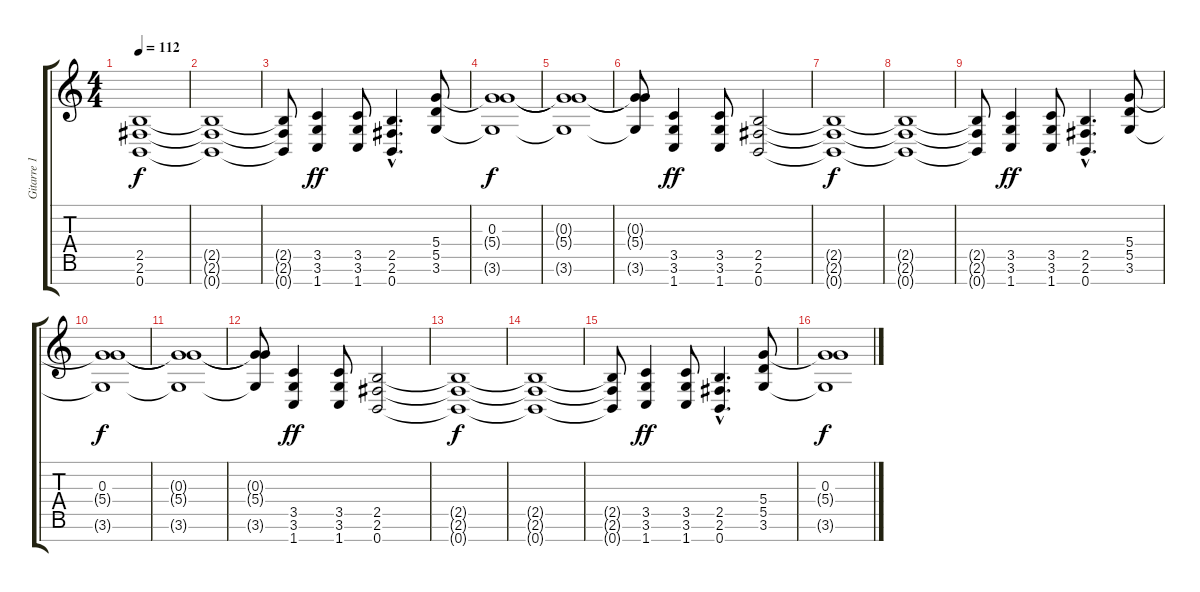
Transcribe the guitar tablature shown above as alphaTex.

\track ("Gitarre 1" "Gitarre 1") {instrument distortionguitar}
\staff {score tabs}
\tuning (E4 B3 G3 D3 A2 E2 B1) {hide}
\ts (4 4)
\tempo 112
\clef g2
\ks c
(2.5{t} 2.6{t} 0.7{t}).1{dy f} |
(2.5{t} 2.6{t} 0.7{t}).1 |
(2.5{t} 2.6{t} 0.7{t}).8 (3.5 3.6 1.7).4{dy ff} (3.5 3.6 1.7).8 (2.5{hac} 2.6{hac} 0.7{hac}).4{d} (5.4 5.5 3.6).8 |
(0.3 5.4{t} 3.6{t}).1{dy f} |
(0.3{t} 5.4{t} 3.6{t}).1 |
(0.3{t} 5.4{t} 3.6{t}).8 (3.5 3.6 1.7).4{dy ff} (3.5 3.6 1.7).8 (2.5 2.6 0.7).2 |
(2.5{t} 2.6{t} 0.7{t}).1{dy f} |
(2.5{t} 2.6{t} 0.7{t}).1 |
(2.5{t} 2.6{t} 0.7{t}).8 (3.5 3.6 1.7).4{dy ff} (3.5 3.6 1.7).8 (2.5{hac} 2.6{hac} 0.7{hac}).4{d} (5.4 5.5 3.6).8 |
(0.3 5.4{t} 3.6{t}).1{dy f} |
(0.3{t} 5.4{t} 3.6{t}).1 |
(0.3{t} 5.4{t} 3.6{t}).8 (3.5 3.6 1.7).4{dy ff} (3.5 3.6 1.7).8 (2.5 2.6 0.7).2 |
(2.5{t} 2.6{t} 0.7{t}).1{dy f} |
(2.5{t} 2.6{t} 0.7{t}).1 |
(2.5{t} 2.6{t} 0.7{t}).8 (3.5 3.6 1.7).4{dy ff} (3.5 3.6 1.7).8 (2.5{hac} 2.6{hac} 0.7{hac}).4{d} (5.4 5.5 3.6).8 |
(0.3 5.4{t} 3.6{t}).1{dy f}
